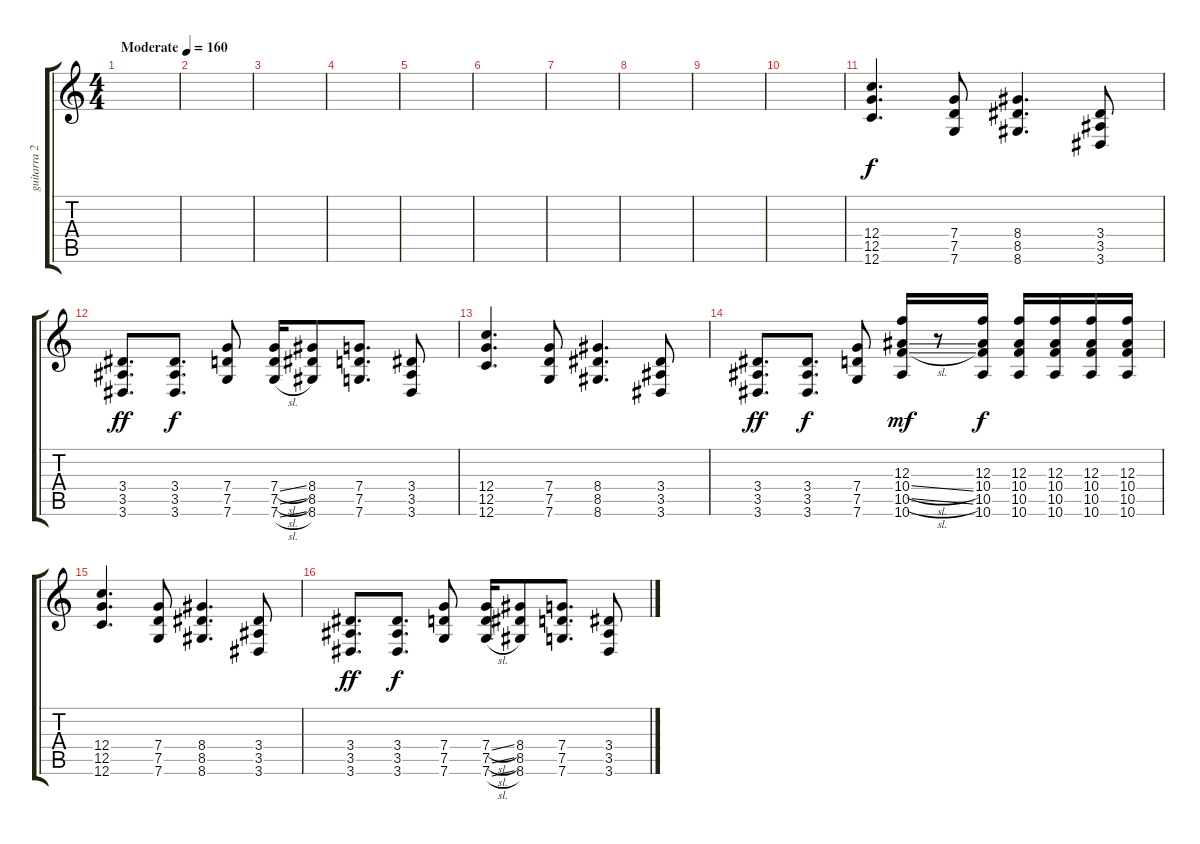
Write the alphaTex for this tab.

\track ("guitarra 2" "guitarra 2") {instrument overdrivenguitar}
\staff {score tabs}
\tuning (D4 A3 F3 C3 G2 C2) {hide}
\ts (4 4)
\tempo (160 "Moderate")
\clef g2
\ks c
|
|
|
|
|
|
|
|
|
|
(12.4 12.5 12.6).4{d instrument overdrivenguitar} (7.4 7.5 7.6).8 (8.4 8.5 8.6).4{d} (3.4 3.5 3.6).8 |
(3.4 3.5 3.6).8{d dy ff} (3.4 3.5 3.6).8{d dy f} (7.4 7.5 7.6).8 (7.4{sl} 7.5{sl} 7.6{sl}).16 (8.4 8.5 8.6).8 (7.4 7.5 7.6).8{d} (3.4 3.5 3.6).8 |
(12.4 12.5 12.6).4{d} (7.4 7.5 7.6).8 (8.4 8.5 8.6).4{d} (3.4 3.5 3.6).8 |
(3.4 3.5 3.6).8{d dy ff} (3.4 3.5 3.6).8{d dy f} (7.4 7.5 7.6).8 (12.3 10.4{sl} 10.5{sl} 10.6).16{dy mf} r.8 (12.3 10.4 10.5 10.6).16{dy f} (12.3 10.4 10.5 10.6).16 (12.3 10.4 10.5 10.6).16 (12.3 10.4 10.5 10.6).16 (12.3 10.4 10.5 10.6).16 |
(12.4 12.5 12.6).4{d} (7.4 7.5 7.6).8 (8.4 8.5 8.6).4{d} (3.4 3.5 3.6).8 |
(3.4 3.5 3.6).8{d dy ff} (3.4 3.5 3.6).8{d dy f} (7.4 7.5 7.6).8 (7.4{sl} 7.5{sl} 7.6{sl}).16 (8.4 8.5 8.6).8 (7.4 7.5 7.6).8{d} (3.4 3.5 3.6).8
